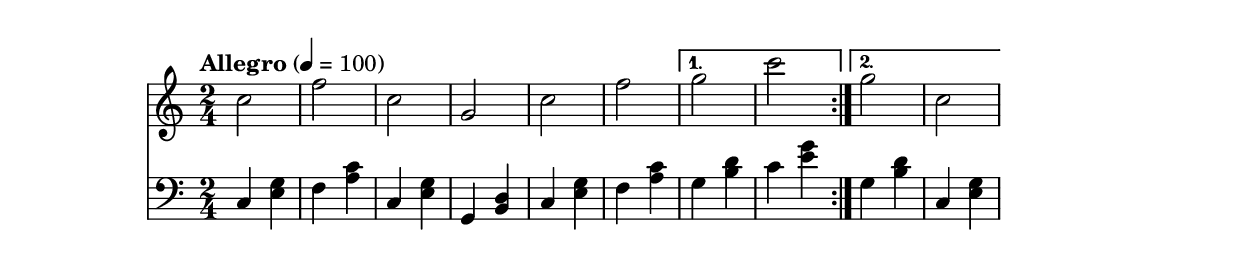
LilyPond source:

% LilyBin
% Период
% T S T D T S D T

leftHand = \new Staff {
	\time 2/4
	\tempo "Allegro" 4 = 100
	\clef "treble"
	\key c \major
	\repeat volta 2 {
		c2 f c g
        c f
	}
	\alternative {
		{ g c }
		{ g c, }
	}
}

rightHand = \new Staff {
	\time 2/4
	\tempo "Allegro" 4 = 100
	\clef "bass"
	\key c \major
	\repeat volta 2 {
		c4 <e g> f <a c> c, <e g> g, <b d>
        c  <e g> f <a c>
	}
	\alternative {
		{ g  <b d> c  <e g> }
		{ g, <b d> c, <e g> }
	}
}

main =  {
	<<
	\relative c'' { \leftHand }
	\relative c { \rightHand }
	>>
}

\score{
	\main
	\layout{ }
}

\score{
	\unfoldRepeats
	\main
	\midi{ }
}


